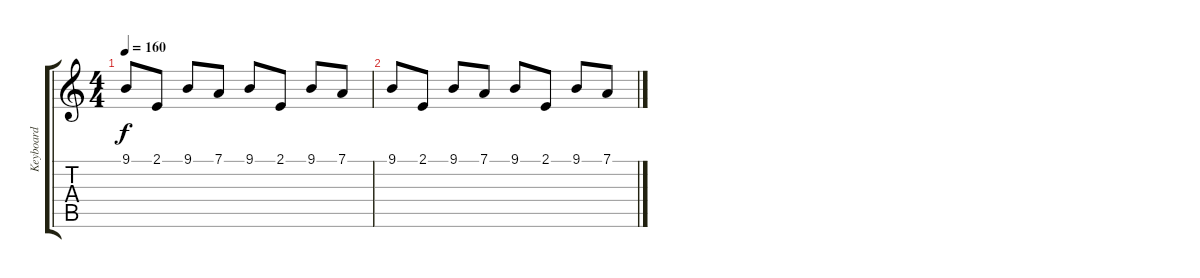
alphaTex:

\track ("Keyboard" "Keyboard") {instrument stringensemble1}
\staff {score tabs}
\tuning (D4 A3 F3 C3 G2 D2) {hide}
\ts (4 4)
\tempo 160
\clef g2
\ks c
9.1.8{dy f} 2.1.8 9.1.8 7.1.8 9.1.8 2.1.8 9.1.8 7.1.8 |
9.1.8 2.1.8 9.1.8 7.1.8 9.1.8 2.1.8 9.1.8 7.1.8
